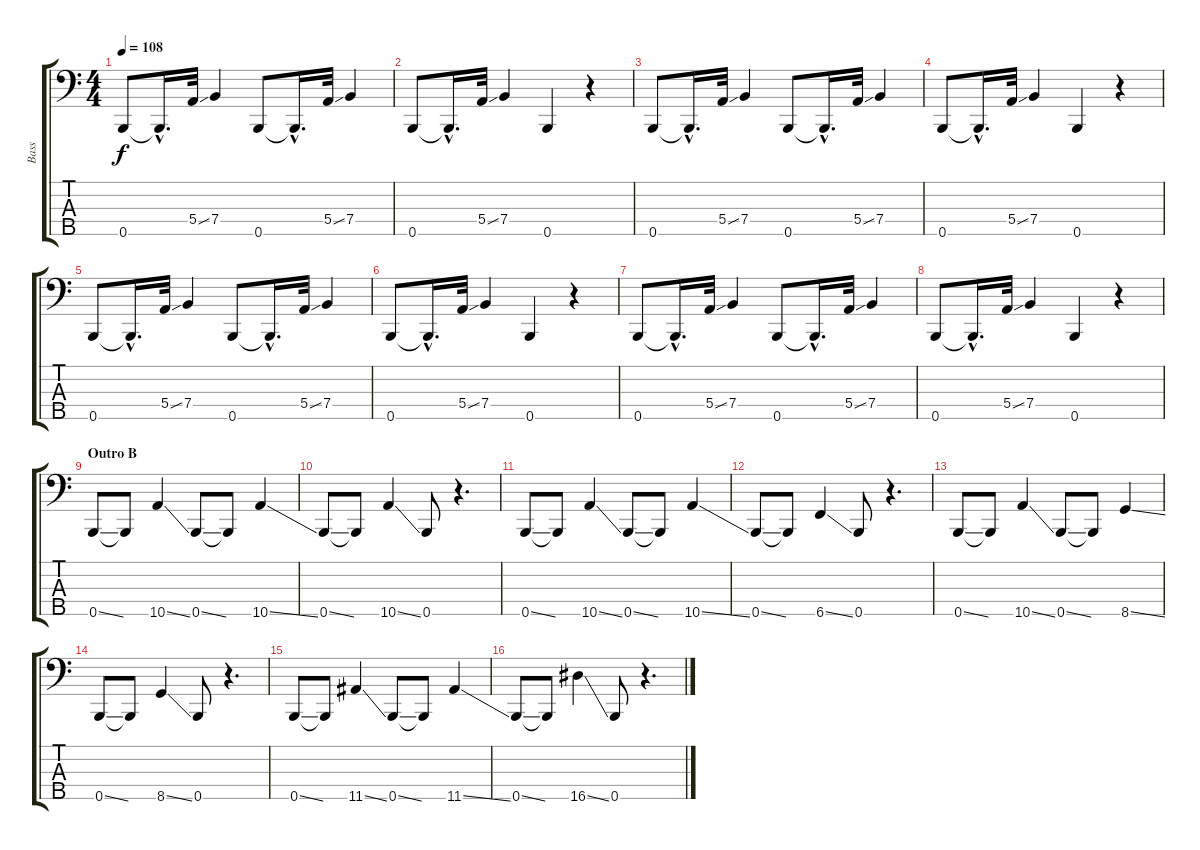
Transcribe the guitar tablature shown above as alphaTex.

\track ("Bass" "Bass") {instrument electricbasspick}
\staff {score tabs}
\tuning (G2 D2 A1 E1 B0) {hide}
\ts (4 4)
\tempo 108
\clef f4
\ks c
0.5.8{dy f} 0.5{hac t}.16{d} 5.4{ss}.32 7.4.4 0.5.8 0.5{hac t}.16{d} 5.4{ss}.32 7.4.4 |
0.5.8 0.5{hac t}.16{d} 5.4{ss}.32 7.4.4 0.5.4 r.4 |
0.5.8 0.5{hac t}.16{d} 5.4{ss}.32 7.4.4 0.5.8 0.5{hac t}.16{d} 5.4{ss}.32 7.4.4 |
0.5.8 0.5{hac t}.16{d} 5.4{ss}.32 7.4.4 0.5.4 r.4 |
0.5.8 0.5{hac t}.16{d} 5.4{ss}.32 7.4.4 0.5.8 0.5{hac t}.16{d} 5.4{ss}.32 7.4.4 |
0.5.8 0.5{hac t}.16{d} 5.4{ss}.32 7.4.4 0.5.4 r.4 |
0.5.8 0.5{hac t}.16{d} 5.4{ss}.32 7.4.4 0.5.8 0.5{hac t}.16{d} 5.4{ss}.32 7.4.4 |
0.5.8 0.5{hac t}.16{d} 5.4{ss}.32 7.4.4 0.5.4 r.4 |
\section ("" "Outro B")
0.5{ss}.8 0.5{t}.8 10.5{ss}.4 0.5{ss}.8 0.5{t}.8 10.5{ss}.4 |
0.5{ss}.8 0.5{t}.8 10.5{ss}.4 0.5.8 r.4{d} |
0.5{ss}.8 0.5{t}.8 10.5{ss}.4 0.5{ss}.8 0.5{t}.8 10.5{ss}.4 |
0.5{ss}.8 0.5{t}.8 6.5{ss}.4 0.5.8 r.4{d} |
0.5{ss}.8 0.5{t}.8 10.5{ss}.4 0.5{ss}.8 0.5{t}.8 8.5{ss}.4 |
0.5{ss}.8 0.5{t}.8 8.5{ss}.4 0.5.8 r.4{d} |
0.5{ss}.8 0.5{t}.8 11.5{ss}.4 0.5{ss}.8 0.5{t}.8 11.5{ss}.4 |
0.5{ss}.8 0.5{t}.8 16.5{ss}.4 0.5.8 r.4{d}
